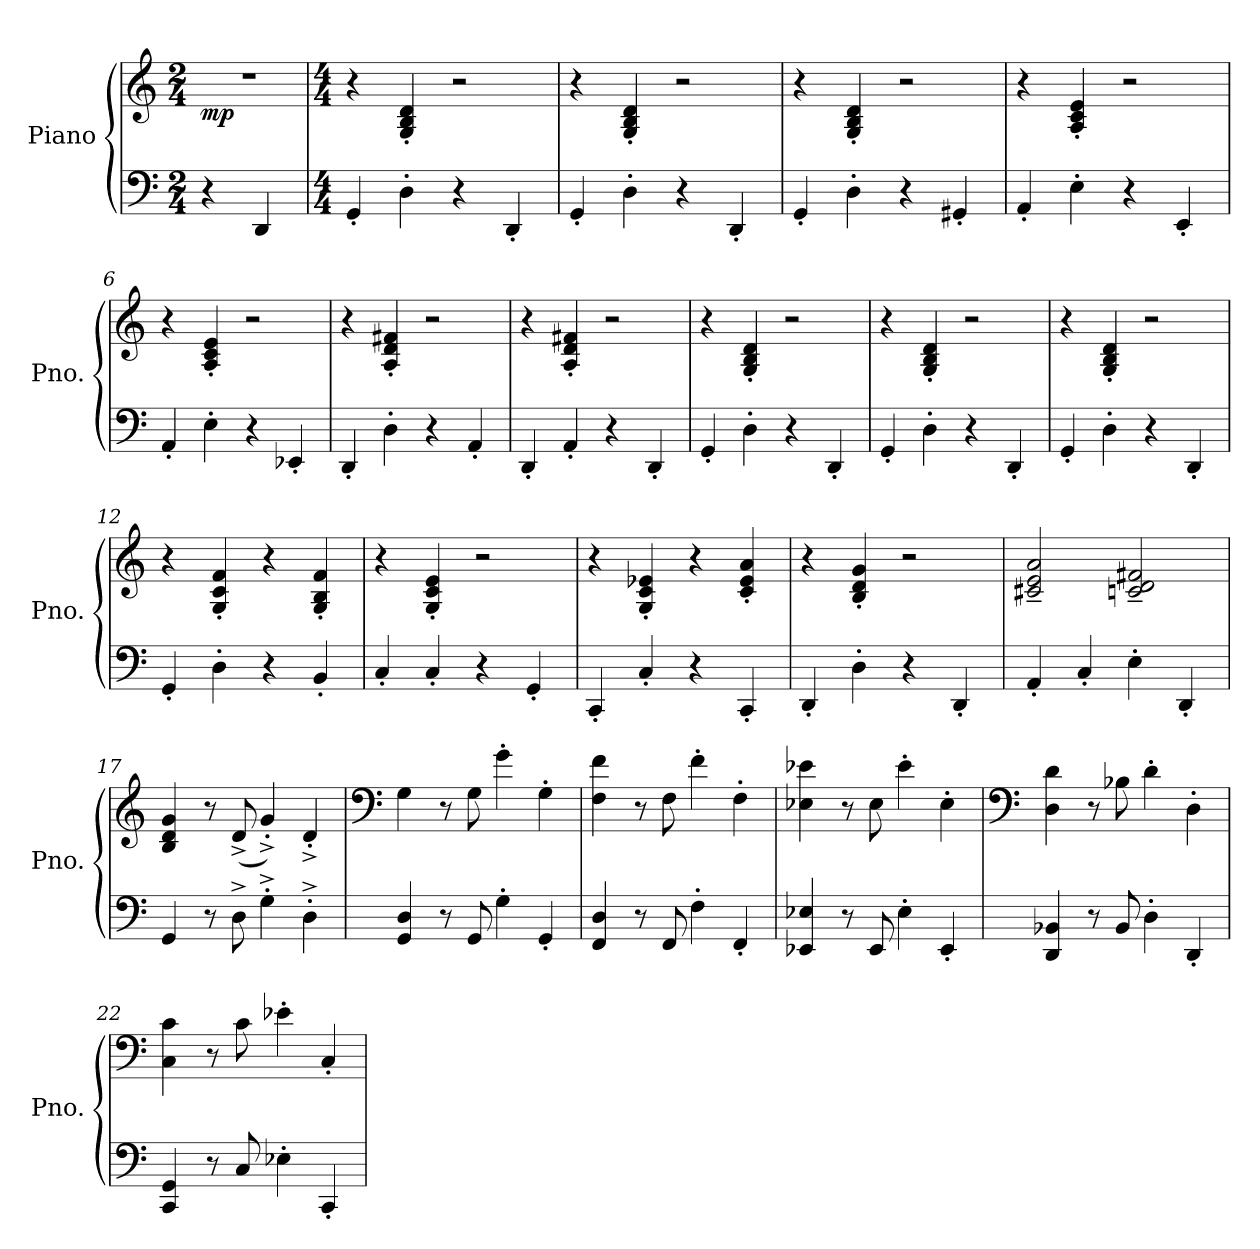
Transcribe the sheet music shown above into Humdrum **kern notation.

**kern	**kern	**dynam
*part1	*part1	*part1
*staff2	*staff1	*staff1/2
*I"Piano	*	*
*I'Pno.	*	*
*clefF4	*clefG2	*
*k[]	*k[]	*
*M2/4	*M2/4	*
=1	=1	=1
!	!	!LO:DY:b
4r	2r	mp
4DD/	.	.
=2	=2	=2
*M4/4	*M4/4	*
4GG'/	4r	.
4D'\	4G/' 4B/' 4d/'	.
4r	2r	.
4DD'/	.	.
=3	=3	=3
4GG'/	4r	.
4D'\	4G/' 4B/' 4d/'	.
4r	2r	.
4DD'/	.	.
=4	=4	=4
4GG'/	4r	.
4D'\	4G/' 4B/' 4d/'	.
4r	2r	.
4GG#X'/	.	.
=5	=5	=5
4AA'/	4r	.
4E'\	4A/' 4c/' 4e/'	.
4r	2r	.
4EE'/	.	.
=6	=6	=6
4AA'/	4r	.
4E'\	4A/' 4c/' 4e/'	.
4r	2r	.
4EE-X'/	.	.
=7	=7	=7
4DD'/	4r	.
4D'\	4A/' 4d/' 4f#X/'	.
4r	2r	.
4AA'/	.	.
=8	=8	=8
4DD'/	4r	.
4AA'/	4A/' 4d/' 4f#X/'	.
4r	2r	.
4DD'/	.	.
!!LO:LB:g=z
=9	=9	=9
4GG'/	4r	.
4D'\	4G/' 4B/' 4d/'	.
4r	2r	.
4DD'/	.	.
=10	=10	=10
4GG'/	4r	.
4D'\	4G/' 4B/' 4d/'	.
4r	2r	.
4DD'/	.	.
=11	=11	=11
4GG'/	4r	.
4D'\	4G/' 4B/' 4d/'	.
4r	2r	.
4DD'/	.	.
=12	=12	=12
4GG'/	4r	.
4D'\	4G/' 4c/' 4f/'	.
4r	4r	.
4BB'/	4G/' 4B/' 4f/'	.
=13	=13	=13
4C'/	4r	.
4C'/	4G/' 4c/' 4e/'	.
4r	2r	.
4GG'/	.	.
=14	=14	=14
4CC'/	4r	.
4C'/	4G/' 4c/' 4e-X/'	.
4r	4r	.
4CC'/	4c/' 4e-/' 4a/'	.
=15	=15	=15
4DD'/	4r	.
4D'\	4B/' 4d/' 4g/'	.
4r	2r	.
4DD'/	.	.
=16	=16	=16
4AA'/	2c#X/~ 2e/~ 2a/~	.
4C'/	.	.
4E'\	2cn/~ 2d/~ 2f#X/~	.
4DD'/	.	.
!!LO:LB:g=z
=17	=17	=17
4GG/	4B/ 4d/ 4g/	.
8r	8r	.
8D^\	(8d^/	.
4G^'\	4g^'/)	.
4D^'\	4d^'/	.
=18	=18	=18
*	*clefF4	*
4GG/ 4D/	4G\	.
8r	8r	.
8GG/	8G\	.
4G'\	4g'\	.
4GG'/	4G'\	.
=19	=19	=19
4FF/ 4D/	4F\ 4f\	.
8r	8r	.
8FF/	8F\	.
4F'\	4f'\	.
4FF'/	4F'\	.
=20	=20	=20
4EE-X/ 4E-X/	4E-X\ 4e-X\	.
8r	8r	.
8EE-/	8E-\	.
4E-'\	4e-'\	.
4EE-'/	4E-'\	.
=21	=21	=21
*	*clefF4	*
4DD/ 4BB-X/	4D\ 4d\	.
8r	8r	.
8BB-/	8B-X\	.
4D'\	4d'\	.
4DD'/	4D'\	.
=22	=22	=22
4CC/ 4GG/	4C\ 4c\	.
8r	8r	.
8C/	8c\	.
4E-X'\	4e-X'\	.
4CC'/	4C'/	.
=	=	=
*-	*-	*-
